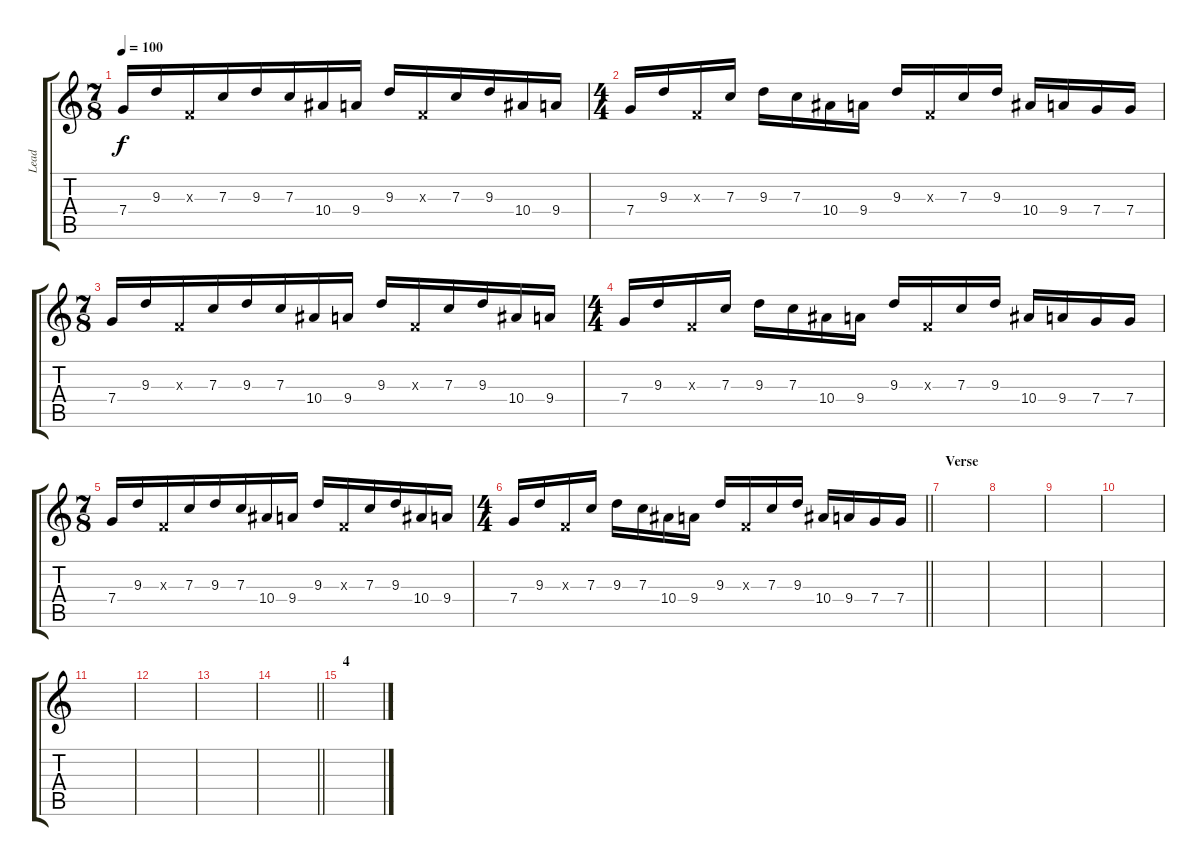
\track ("Lead" "Lead") {instrument distortionguitar}
\staff {score tabs}
\tuning (D4 A3 F3 C3 G2 D2) {hide}
\ts (7 8)
\tempo 100
\clef g2
\ks c
7.4.16{dy f} 9.3.16 0.3{x}.16 7.3.16 9.3.16 7.3.16 10.4.16 9.4.16 9.3.16 0.3{x}.16 7.3.16 9.3.16 10.4.16 9.4.16 |
\ts (4 4)
7.4.16 9.3.16 0.3{x}.16 7.3.16 9.3.16 7.3.16 10.4.16 9.4.16 9.3.16 0.3{x}.16 7.3.16 9.3.16 10.4.16 9.4.16 7.4.16 7.4.16 |
\ts (7 8)
7.4.16 9.3.16 0.3{x}.16 7.3.16 9.3.16 7.3.16 10.4.16 9.4.16 9.3.16 0.3{x}.16 7.3.16 9.3.16 10.4.16 9.4.16 |
\ts (4 4)
7.4.16 9.3.16 0.3{x}.16 7.3.16 9.3.16 7.3.16 10.4.16 9.4.16 9.3.16 0.3{x}.16 7.3.16 9.3.16 10.4.16 9.4.16 7.4.16 7.4.16 |
\ts (7 8)
7.4.16 9.3.16 0.3{x}.16 7.3.16 9.3.16 7.3.16 10.4.16 9.4.16 9.3.16 0.3{x}.16 7.3.16 9.3.16 10.4.16 9.4.16 |
\ts (4 4)
\barLineRight lightlight
7.4.16 9.3.16 0.3{x}.16 7.3.16 9.3.16 7.3.16 10.4.16 9.4.16 9.3.16 0.3{x}.16 7.3.16 9.3.16 10.4.16 9.4.16 7.4.16 7.4.16 |
\section ("" "Verse")
|
|
|
|
|
|
|
\barLineRight lightlight
|
\section ("" "4")
